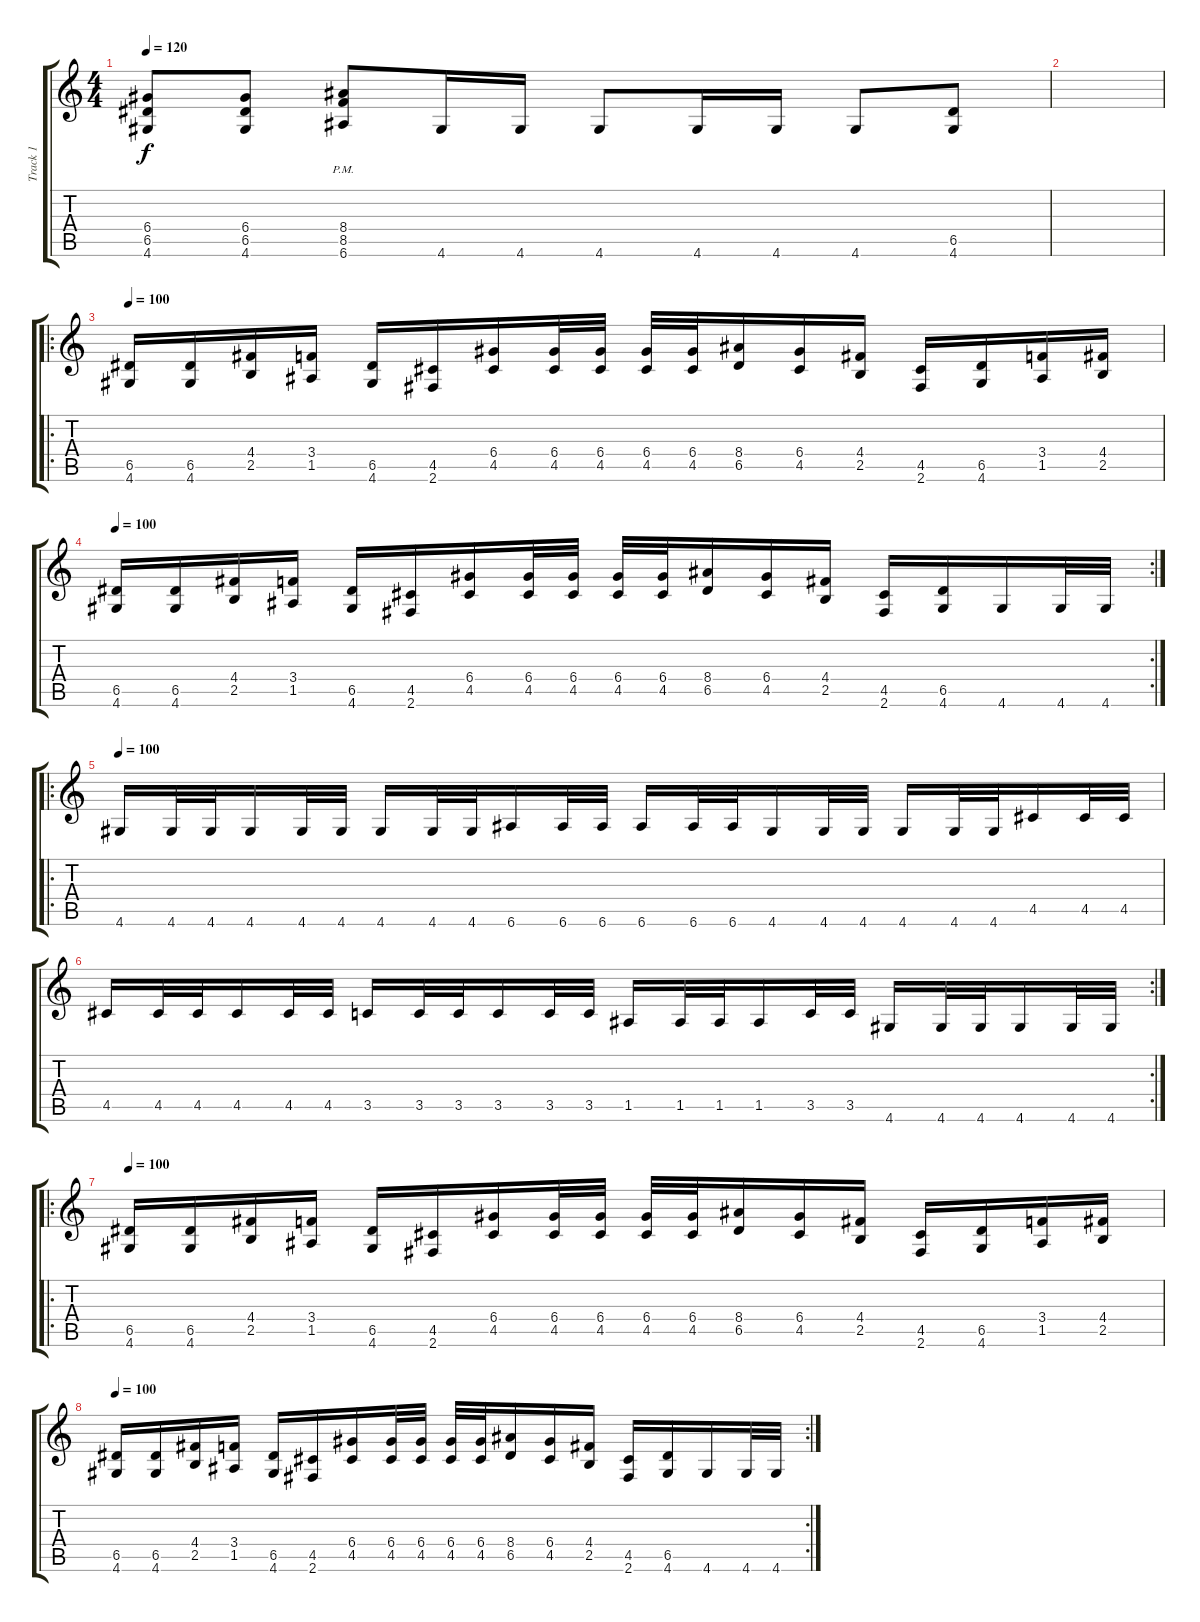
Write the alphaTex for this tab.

\track ("Track 1" "Track 1") {instrument distortionguitar}
\staff {score tabs}
\tuning (E4 B3 G3 D3 A2 E2) {hide}
\ts (4 4)
\tempo 120
\clef g2
\ks c
(6.4 6.5 4.6).8{dy f} (6.4 6.5 4.6).8 (8.4{pm} 8.5 6.6).8 4.6.16 4.6.16 4.6.8 4.6.16 4.6.16 4.6.8 (6.5 4.6).8 |
|
\ro
\tempo 100
(6.5 4.6).16 (6.5 4.6).16 (4.4 2.5).16 (3.4 1.5).16 (6.5 4.6).16 (4.5 2.6).16 (6.4 4.5).16 (6.4 4.5).32 (6.4 4.5).32 (6.4 4.5).32 (6.4 4.5).32 (8.4 6.5).16 (6.4 4.5).16 (4.4 2.5).16 (4.5 2.6).16 (6.5 4.6).16 (3.4 1.5).16 (4.4 2.5).16 |
\rc 2
\tempo 100
(6.5 4.6).16 (6.5 4.6).16 (4.4 2.5).16 (3.4 1.5).16 (6.5 4.6).16 (4.5 2.6).16 (6.4 4.5).16 (6.4 4.5).32 (6.4 4.5).32 (6.4 4.5).32 (6.4 4.5).32 (8.4 6.5).16 (6.4 4.5).16 (4.4 2.5).16 (4.5 2.6).16 (6.5 4.6).16 4.6.16 4.6.32 4.6.32 |
\ro
\tempo 100
4.6.16 4.6.32 4.6.32 4.6.16 4.6.32 4.6.32 4.6.16 4.6.32 4.6.32 6.6.16 6.6.32 6.6.32 6.6.16 6.6.32 6.6.32 4.6.16 4.6.32 4.6.32 4.6.16 4.6.32 4.6.32 4.5.16 4.5.32 4.5.32 |
\rc 2
4.5.16 4.5.32 4.5.32 4.5.16 4.5.32 4.5.32 3.5.16 3.5.32 3.5.32 3.5.16 3.5.32 3.5.32 1.5.16 1.5.32 1.5.32 1.5.16 3.5.32 3.5.32 4.6.16 4.6.32 4.6.32 4.6.16 4.6.32 4.6.32 |
\ro
\tempo 100
(6.5 4.6).16 (6.5 4.6).16 (4.4 2.5).16 (3.4 1.5).16 (6.5 4.6).16 (4.5 2.6).16 (6.4 4.5).16 (6.4 4.5).32 (6.4 4.5).32 (6.4 4.5).32 (6.4 4.5).32 (8.4 6.5).16 (6.4 4.5).16 (4.4 2.5).16 (4.5 2.6).16 (6.5 4.6).16 (3.4 1.5).16 (4.4 2.5).16 |
\rc 2
\tempo 100
(6.5 4.6).16 (6.5 4.6).16 (4.4 2.5).16 (3.4 1.5).16 (6.5 4.6).16 (4.5 2.6).16 (6.4 4.5).16 (6.4 4.5).32 (6.4 4.5).32 (6.4 4.5).32 (6.4 4.5).32 (8.4 6.5).16 (6.4 4.5).16 (4.4 2.5).16 (4.5 2.6).16 (6.5 4.6).16 4.6.16 4.6.32 4.6.32
